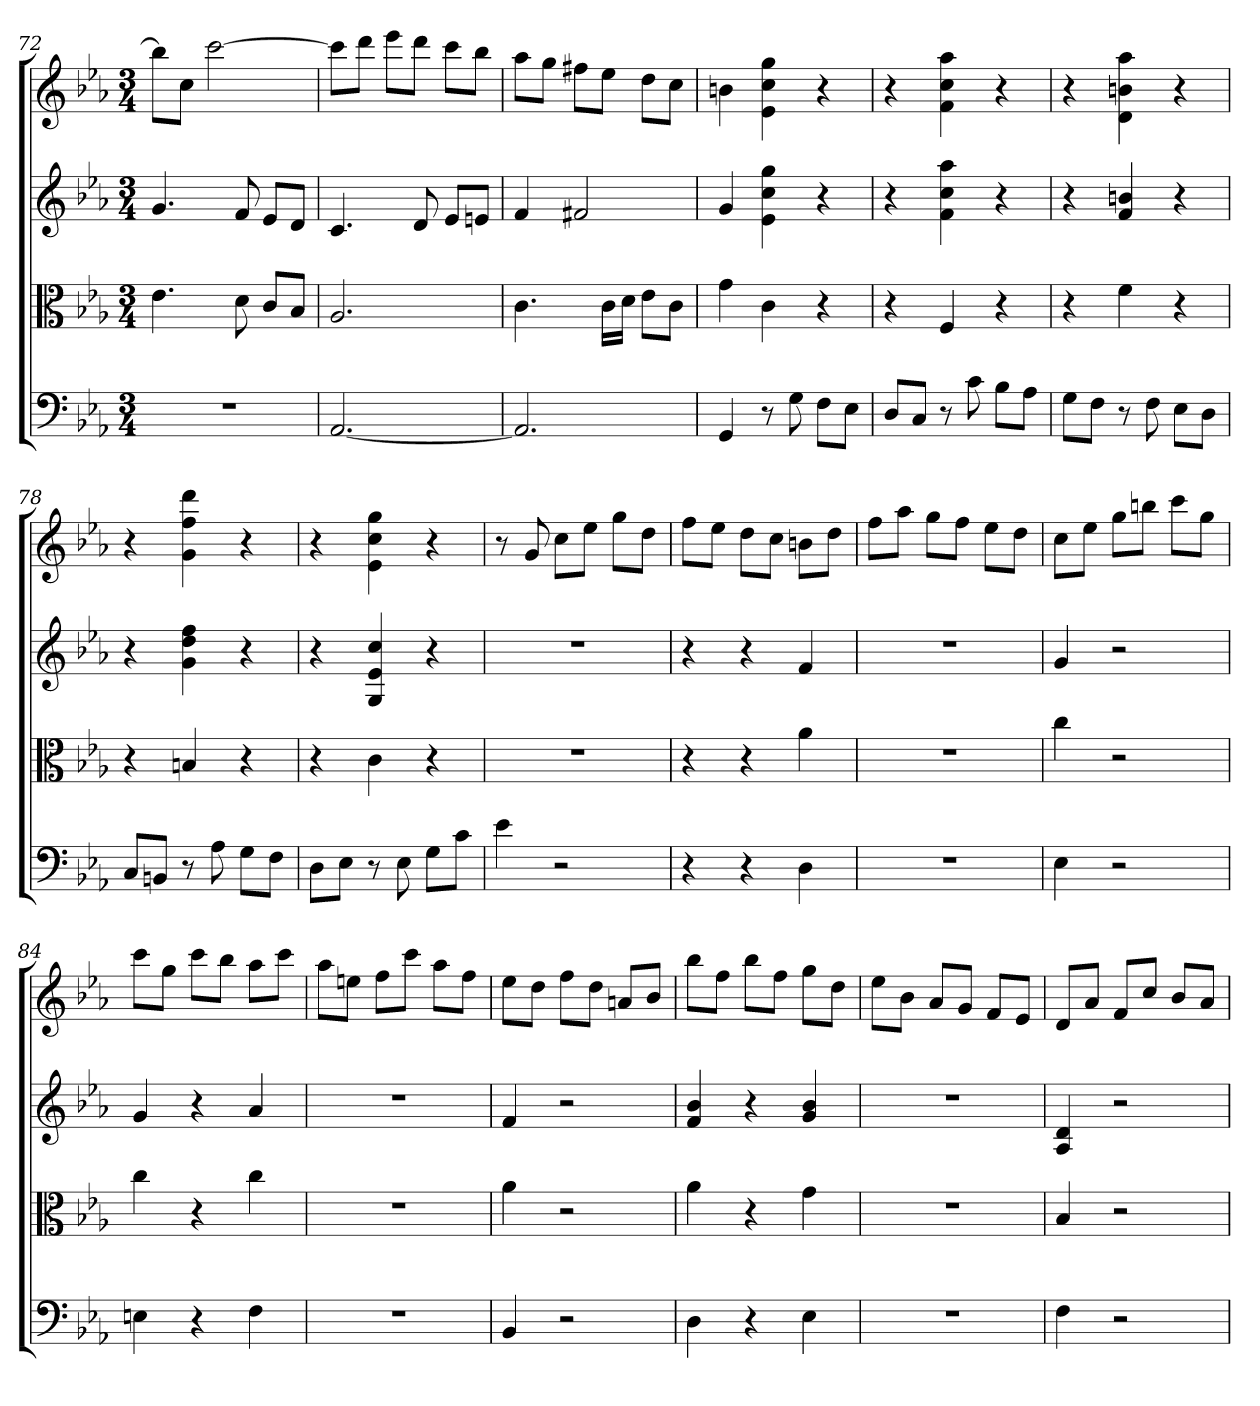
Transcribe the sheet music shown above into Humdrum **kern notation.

**kern	**kern	**kern	**kern
*part4	*part3	*part2	*part1
*staff4	*staff3	*staff2	*staff1
*clefF4	*clefC3	*	*
*k[b-e-a-]	*k[b-e-a-]	*k[b-e-a-]	*k[b-e-a-]
*E-:	*E-:	*E-:	*E-:
*M3/4	*M3/4	*M3/4	*M3/4
=72	=72	=72	=72
2.r	4.e-	4.g	8bbL]
.	.	.	8ccJ
.	.	.	[2ccc
.	8d	8f	.
.	8c/L	8e-L	.
.	8B-/J	8dJ	.
=73	=73	=73	=73
[2.AA-	2.A-	4.c	8cccL]
.	.	.	8dddJ
.	.	.	8eee-L
.	.	8d	8dddJ
.	.	8e-L	8cccL
.	.	8enJ	8bb-J
=74	=74	=74	=74
2.AA-]	4.c	4f	8aa-L
.	.	.	8ggJ
.	.	2f#X	8ff#XL
.	16c\LL	.	8ee-J
.	16d\JJ	.	.
.	8e-\L	.	8ddL
.	8c\J	.	8ccJ
=75	=75	=75	=75
4GG	4g	4g	4bn
8r	4c	4e- 4cc 4gg	4e- 4cc 4gg
8G	.	.	.
8F\L	4r	4r	4r
8E-\J	.	.	.
=76	=76	=76	=76
8D/L	4r	4r	4r
8C/J	.	.	.
8r	4F	4f 4cc 4aa-	4f 4cc 4aa-
8c	.	.	.
8B-\L	4r	4r	4r
8A-\J	.	.	.
=77	=77	=77	=77
8G\L	4r	4r	4r
8F\J	.	.	.
8r	4f	4f 4bn	4d 4bn 4aa-
8F	.	.	.
8E-\L	4r	4r	4r
8D\J	.	.	.
=78	=78	=78	=78
8C/L	4r	4r	4r
8BBn/J	.	.	.
8r	4Bn	4g 4dd 4ff	4g 4ff 4ddd
8A-	.	.	.
8G\L	4r	4r	4r
8F\J	.	.	.
=79	=79	=79	=79
8D\L	4r	4r	4r
8E-\J	.	.	.
8r	4c	4G 4e- 4cc	4e- 4cc 4gg
8E-	.	.	.
8G\L	4r	4r	4r
8c\J	.	.	.
=80	=80	=80	=80
4e-	2.r	2.r	8r
.	.	.	8g
2r	.	.	8ccL
.	.	.	8ee-J
.	.	.	8ggL
.	.	.	8ddJ
=81	=81	=81	=81
4r	4r	4r	8ffL
.	.	.	8ee-J
4r	4r	4r	8ddL
.	.	.	8ccJ
4D	4a-	4f	8bnL
.	.	.	8ddJ
=82	=82	=82	=82
2.r	2.r	2.r	8ffL
.	.	.	8aa-J
.	.	.	8ggL
.	.	.	8ffJ
.	.	.	8ee-L
.	.	.	8ddJ
=83	=83	=83	=83
4E-	4cc	4g	8ccL
.	.	.	8ee-J
2r	2r	2r	8ggL
.	.	.	8bbnJ
.	.	.	8cccL
.	.	.	8ggJ
=84	=84	=84	=84
4En	4cc	4g	8cccL
.	.	.	8ggJ
4r	4r	4r	8cccL
.	.	.	8bb-J
4F	4cc	4a-	8aa-L
.	.	.	8cccJ
=85	=85	=85	=85
2.r	2.r	2.r	8aa-L
.	.	.	8eenJ
.	.	.	8ffL
.	.	.	8cccJ
.	.	.	8aa-L
.	.	.	8ffJ
=86	=86	=86	=86
4BB-	4a-	4f	8ee-L
.	.	.	8ddJ
2r	2r	2r	8ffL
.	.	.	8ddJ
.	.	.	8anL
.	.	.	8b-J
=87	=87	=87	=87
4D	4a-	4f 4b-	8bb-L
.	.	.	8ffJ
4r	4r	4r	8bb-L
.	.	.	8ffJ
4E-	4g	4g 4b-	8ggL
.	.	.	8ddJ
=88	=88	=88	=88
2.r	2.r	2.r	8ee-L
.	.	.	8b-J
.	.	.	8a-L
.	.	.	8gJ
.	.	.	8fL
.	.	.	8e-J
=89	=89	=89	=89
4F	4B-	4A- 4d	8dL
.	.	.	8a-J
2r	2r	2r	8fL
.	.	.	8ccJ
.	.	.	8b-L
.	.	.	8a-J
=	=	=	=
*-	*-	*-	*-
